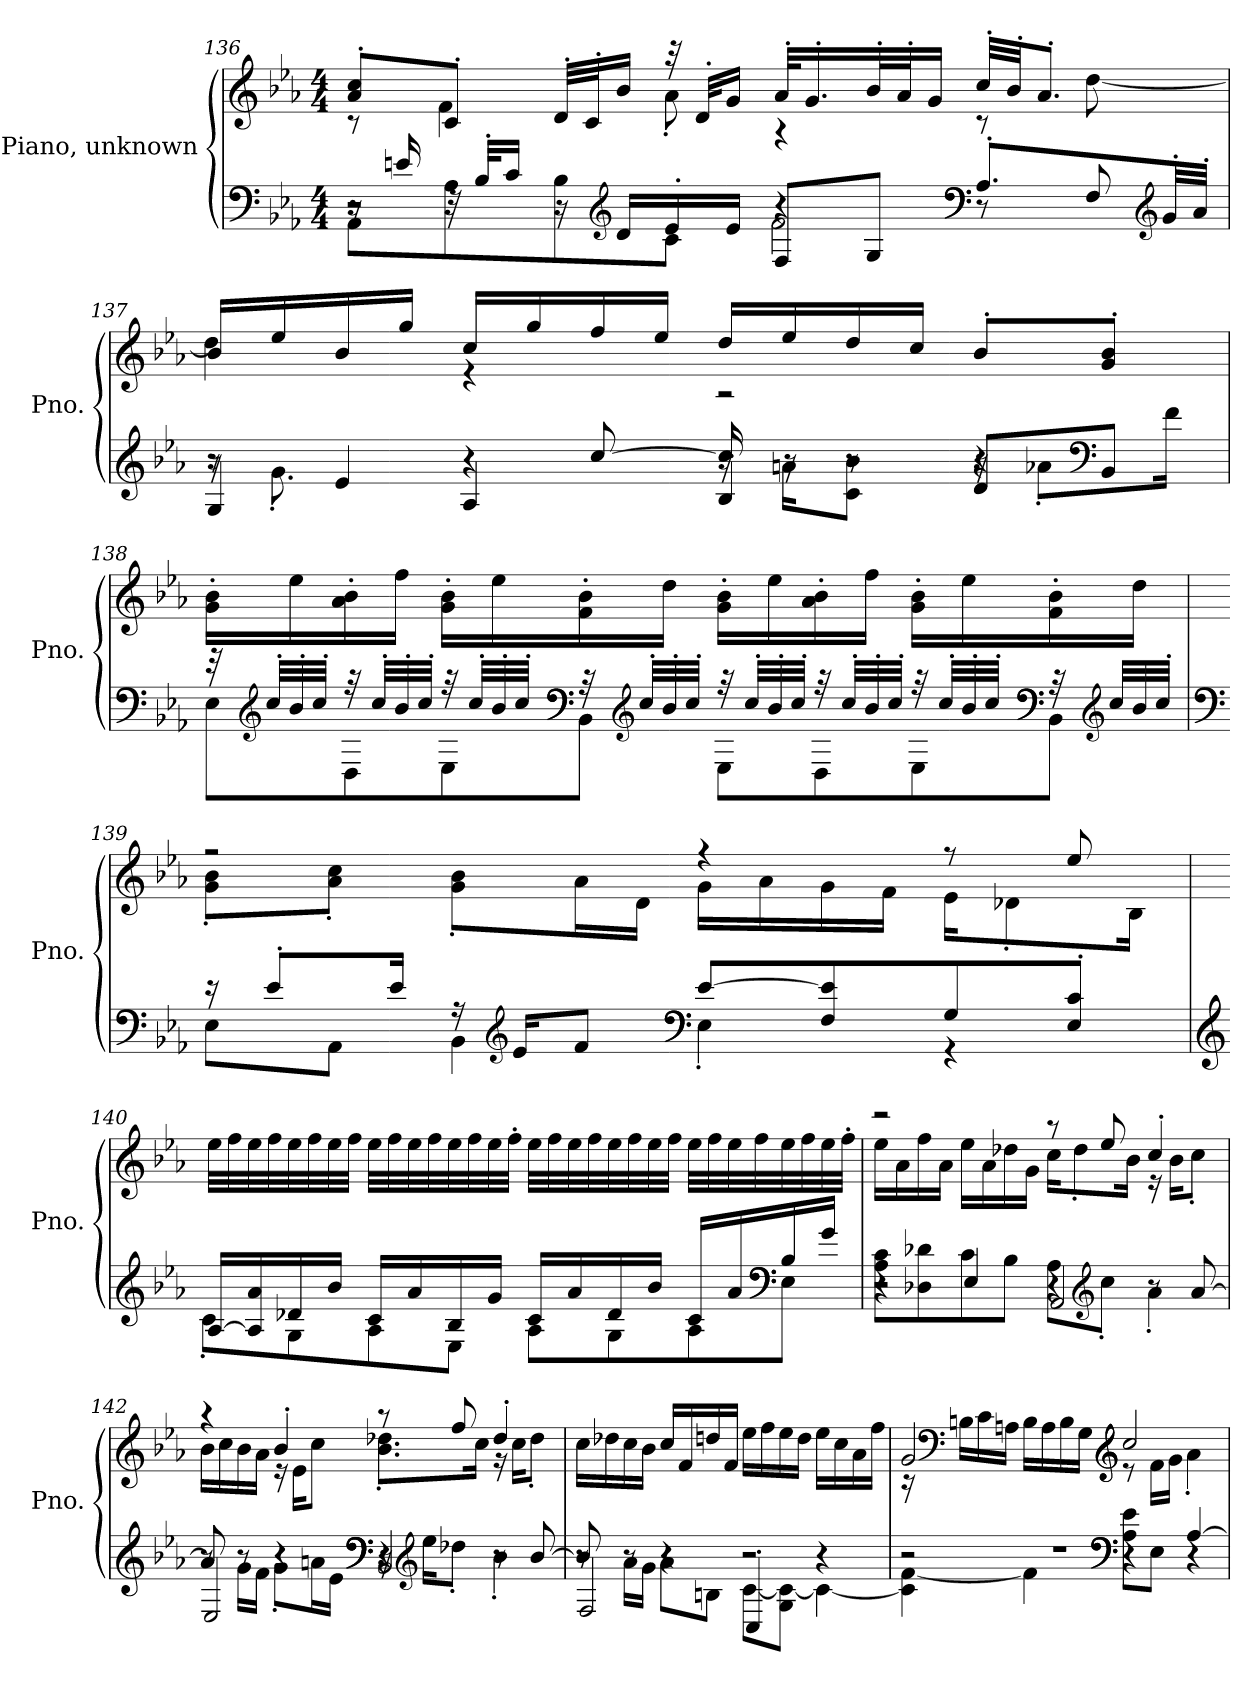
**kern	**kern
*part1	*part1
*staff2	*staff1
*I"Piano, unknown	*
*I'Pno.	*
!!LO:LB:g=z
*clefF4	*clefG2
*k[b-e-a-]	*k[b-e-a-]
*M4/4	*M4/4
=136	=136
*^	*^
*	*^	*	*
16r	8AA-\L	2r	8a-/' 8cc/'L	8r
16en/	.	.	.	.
32r	8A-\	.	8c'/J	4f\
32B-'/KLL	.	.	.	.
16c/JJ	.	.	.	.
16r	8B-\	.	32d'/LLL	.
.	.	.	32c'/J	.
*clefG2	*	*	*	*
16d/LL	.	.	16b-/JJ	.
16e'/	8c\J	.	32r	8a-'\
.	.	.	32d'/KLL	.
16e/JJ	.	.	16g/JJ	.
8F/L	2f\	4r	32a-'/KLL	4r
.	.	.	16.g'/	.
8G/J	.	.	32b-'/L	.
.	.	.	32a-'/J	.
.	.	.	16g/JJ	.
*clefF4	*	*	*	*
8.A-'/L	.	8r	32cc'/LLL	8r
.	.	.	32b-'/JJ	.
.	.	.	8.a-'/J	.
.	.	8F/	.	[8dd\
*clefG2	*	*	*	*
32g'/LL	.	.	.	.
32a-'/JJJ	.	.	.	.
!!LO:LB:g=z	!!
=137	=137	=137	=137	=137
8r	16r	4G/	16b-/LL	4dd\]
.	8.g'\	.	16ee-/	.
4e-/	.	.	16b-/	.
.	.	.	16gg/JJ	.
.	4r	4A-/	16cc/LL	4r
.	.	.	16gg/	.
[8cc/	.	.	16ff/	.
.	.	.	16ee-/JJ	.
16cc/]	16r	4B-'/	16dd/LL	2r
16r	16an\KL	.	16ee-/	.
8r	8c\ 8b-\J	.	16dd/	.
.	.	.	16cc/JJ	.
4r	16r	8d/L	8b-'/L	.
.	8a-X'\L	.	.	.
*clefF4	*	*	*	*
.	.	8BB-/J	8g/' 8b-/'J	.
.	16f\Jk	.	.	.
*	*v	*v	*	*
*	*	*v	*v
!!LO:LB:g=z
=138	=138	=138
32r	8E-\L	16g\' 16b-\'LL
*clefG2	*	*
32cc'/LLL	.	.
32b-'/	.	16ee-\
32cc'/JJJ	.	.
32r	8D\	16a-\' 16b-\'
32cc'/LLL	.	.
32b-'/	.	16ff\JJ
32cc'/JJJ	.	.
32r	8E-\	16g\' 16b-\'LL
32cc'/LLL	.	.
32b-'/	.	16ee-\
32cc'/JJJ	.	.
*clefF4	*	*
32r	8BB-\J	16f\' 16b-\'
*clefG2	*	*
32cc'/LLL	.	.
32b-'/	.	16dd\JJ
32cc'/JJJ	.	.
32r	8E-\L	16g\' 16b-\'LL
32cc'/LLL	.	.
32b-'/	.	16ee-\
32cc'/JJJ	.	.
32r	8D\	16a-\' 16b-\'
32cc'/LLL	.	.
32b-'/	.	16ff\JJ
32cc'/JJJ	.	.
32r	8E-\	16g\' 16b-\'LL
32cc'/LLL	.	.
32b-'/	.	16ee-\
32cc'/JJJ	.	.
*clefF4	*	*
32r	8BB-\J	16f\' 16b-\'
*clefG2	*	*
32cc/LLL	.	.
32b-/	.	16dd\JJ
32cc'/JJJ	.	.
!!LO:PB:g=z
=139	=139	=139
*clefF4	*	*
*	*	*^
16r	8E-\L	2r	8g\' 8b-\'L
8e-'/L	.	.	.
.	8AA-\J	.	8a-\' 8cc\'J
16e-/Jk	.	.	.
16r	4BB-\	.	8g\' 8b-\'L
*clefG2	*	*	*
16e-/KL	.	.	.
8f/J	.	.	16a-\L
.	.	.	16d\JJ
*clefF4	*	*	*
[8e-/L	4E-'\	4r	16g\LL
.	.	.	16a-\
8F/ 8e-/]	.	.	16g\
.	.	.	16f\JJ
8G/	4r	8r	16e-\KL
.	.	.	8d-X'\
8E-/' 8c/'J	.	8ee-/	.
.	.	.	16B-\Jk
*	*	*v	*v
!!LO:LB:g=z
=140	=140	=140
*clefG2	*	*
[16A-/LL	8c'\L	32ee-\LLL
.	.	32ff\
16A-/] 16a-/	.	32ee-\
.	.	32ff\
16d-X/	8G\	32ee-\
.	.	32ff\
16b-/JJ	.	32ee-\
.	.	32ff\JJJ
16c/LL	8A-\	32ee-\LLL
.	.	32ff\
16a-/	.	32ee-\
.	.	32ff\
16B-/	8E-\J	32ee-\
.	.	32ff\
16g/JJ	.	32ee-\
.	.	32ff'\JJJ
16c/LL	8A-\L	32ee-\LLL
.	.	32ff\
16a-/	.	32ee-\
.	.	32ff\
16d-/	8G\	32ee-\
.	.	32ff\
16b-/JJ	.	32ee-\
.	.	32ff\JJJ
16c/LL	8A-\	32ee-\LLL
.	.	32ff\
16a-/	.	32ee-\
.	.	32ff\
*clefF4	*	*
16B-/	8E-\J	32ee-\
.	.	32ff\
16g/JJ	.	32ee-\
.	.	32ff'\JJJ
!!LO:LB:g=z
=141	=141	=141
*	*^	*^
2r	8A-\ 8c\L	4r	2r	16ee-\LL
.	.	.	.	16a-\
.	8D-X\ 8d-X\	.	.	16ff\
.	.	.	.	16a-\JJ
.	8c\	4E-/	.	16ee-\LL
.	.	.	.	16a-\
.	8B-\J	.	.	16dd-X\
.	.	.	.	16g\JJ
4r	8A-\L	2AA-/	8r	16cc\KL
.	.	.	.	8dd-'\
*clefG2	*	*	*	*
.	8cc'\J	.	8ee-/	.
.	.	.	.	16b-\Jk
8r	4a-'\	.	4cc'/	16r
.	.	.	.	16b-\KL
[8a-/	.	.	.	8cc'\J
=142	=142	=142	=142	=142
8a-/]	8r	2E-/	4r	16b-\LL
.	.	.	.	16cc\
8r	16g\LL	.	.	16b-\
.	16f\JJ	.	.	16a-\JJ
4r	8g'\L	.	4b-'/	16r
.	.	.	.	16e-\KL
.	16an\L	.	.	8cc\J
.	16e-\JJ	.	.	.
*clefF4	*	*	*	*
4r	16r	2BB-/	8r	8.b-\' 8.dd-X\'L
*clefG2	*	*	*	*
.	16ee-\KL	.	.	.
.	8dd-X'\J	.	8ff/	.
.	.	.	.	16cc\Jk
8r	4b-'\	.	4dd-'/	16r
.	.	.	.	16cc\KL
[8b-/	.	.	.	8dd-'\J
*	*	*	*v	*v
!!LO:LB:g=z
=143	=143	=143	=143
8b-/]	8r	2F/	16cc\LL
.	.	.	16dd-X\
8r	16a-\LL	.	16cc\
.	16g\JJ	.	16b-\JJ
4r	8a-\L	.	16cc/LL
.	.	.	16f/
.	8Bn\J	.	16ddn/
.	.	.	16f/JJ
2r	[8c\L	4C'/	16ee-\LL
.	.	.	16ff\
.	8G\ 8c\_J	.	16ee-\
.	.	.	16dd\JJ
.	4c\_	4r	16ee-\LL
.	.	.	16cc\
.	.	.	16a-\
.	.	.	16ff\JJ
=144	=144	=144	=144
*	*	*	*^
1r	4c\] [4f\	2r	2g/	16r
*	*	*	*clefF4	*
.	.	.	.	16Bn\LL
.	.	.	.	16c\
.	.	.	.	16An\JJ
.	4f\]	.	.	16B\LL
.	.	.	.	16A\
.	.	.	.	16B\
.	.	.	.	16G\JJ
*clefF4	*	*	*clefG2	*
.	8A-\ 8e-\L	4r	2cc/	8r
.	8E-\J	.	.	16f\LL
.	.	.	.	16g\JJ
.	4r	[4A-/	.	4a-'\
*v	*v	*v	*	*
*	*v	*v
=	=
*-	*-
